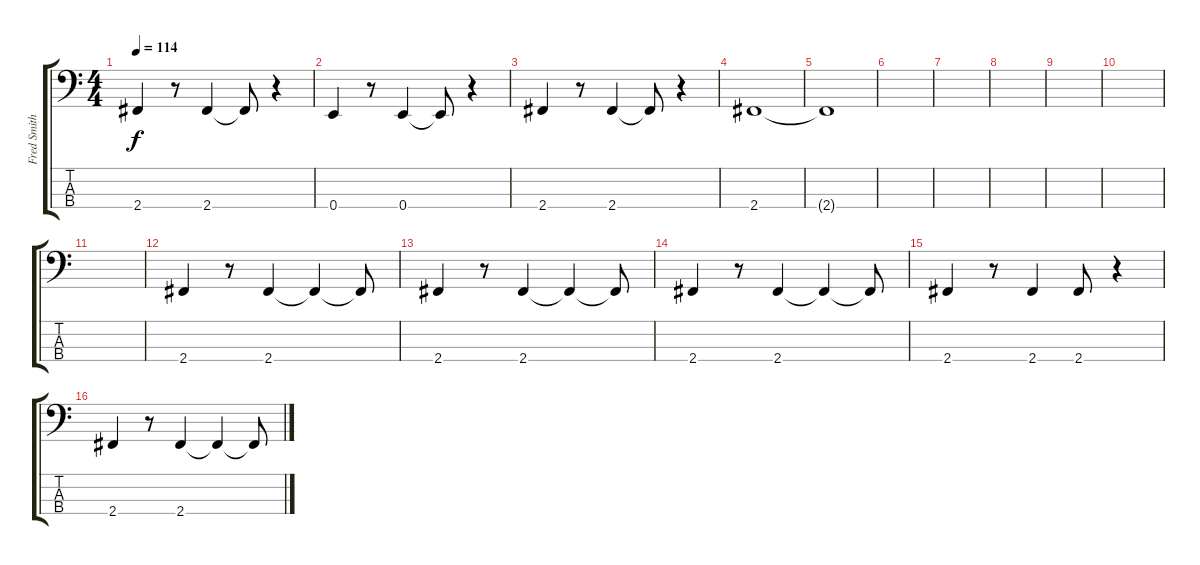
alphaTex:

\track ("Fred Smith" "Fred Smith") {instrument electricbassfinger}
\staff {score tabs}
\tuning (G2 D2 A1 E1) {hide}
\ts (4 4)
\tempo 114
\clef f4
\ks c
2.4.4{dy f} r.8 2.4.4 2.4{t}.8 r.4 |
0.4.4 r.8 0.4.4 0.4{t}.8 r.4 |
2.4.4 r.8 2.4.4 2.4{t}.8 r.4 |
2.4.1 |
2.4{t}.1 |
|
|
|
|
|
|
2.4.4 r.8 2.4.4 2.4{t}.4 2.4{t}.8 |
2.4.4 r.8 2.4.4 2.4{t}.4 2.4{t}.8 |
2.4.4 r.8 2.4.4 2.4{t}.4 2.4{t}.8 |
2.4.4 r.8 2.4.4 2.4.8 r.4 |
2.4.4 r.8 2.4.4 2.4{t}.4 2.4{t}.8
